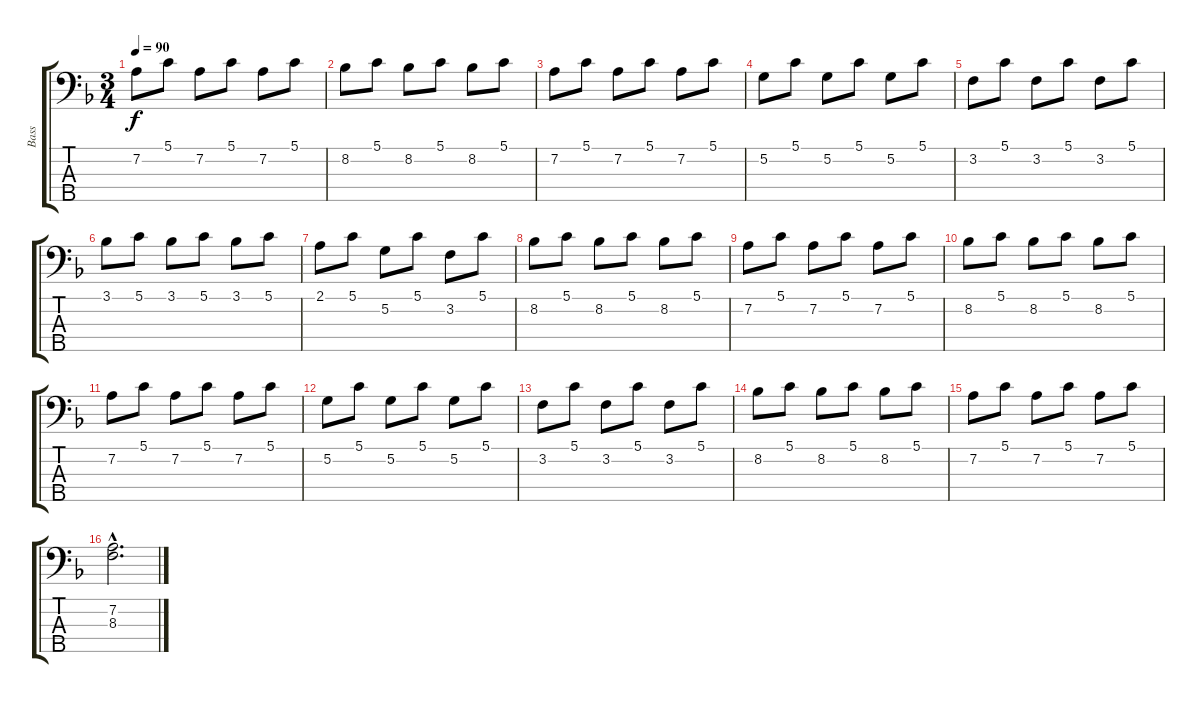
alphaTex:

\track ("Bass" "Bass") {instrument electricbassfinger}
\staff {score tabs}
\tuning (G2 D2 A1 E1 B0) {hide}
\ts (3 4)
\tempo 90
\clef f4
\ks f
7.2.8{dy f instrument electricbassfinger} 5.1.8 7.2.8 5.1.8 7.2.8 5.1.8 |
8.2.8 5.1.8 8.2.8 5.1.8 8.2.8 5.1.8 |
7.2.8 5.1.8 7.2.8 5.1.8 7.2.8 5.1.8 |
5.2.8 5.1.8 5.2.8 5.1.8 5.2.8 5.1.8 |
3.2.8 5.1.8 3.2.8 5.1.8 3.2.8 5.1.8 |
3.1.8 5.1.8 3.1.8 5.1.8 3.1.8 5.1.8 |
2.1.8 5.1.8 5.2.8 5.1.8 3.2.8 5.1.8 |
8.2.8 5.1.8 8.2.8 5.1.8 8.2.8 5.1.8 |
7.2.8 5.1.8 7.2.8 5.1.8 7.2.8 5.1.8 |
8.2.8 5.1.8 8.2.8 5.1.8 8.2.8 5.1.8 |
7.2.8 5.1.8 7.2.8 5.1.8 7.2.8 5.1.8 |
5.2.8 5.1.8 5.2.8 5.1.8 5.2.8 5.1.8 |
3.2.8 5.1.8 3.2.8 5.1.8 3.2.8 5.1.8 |
8.2.8 5.1.8 8.2.8 5.1.8 8.2.8 5.1.8 |
7.2.8 5.1.8 7.2.8 5.1.8 7.2.8 5.1.8 |
(7.2{hac} 8.3{hac}).2{d}
